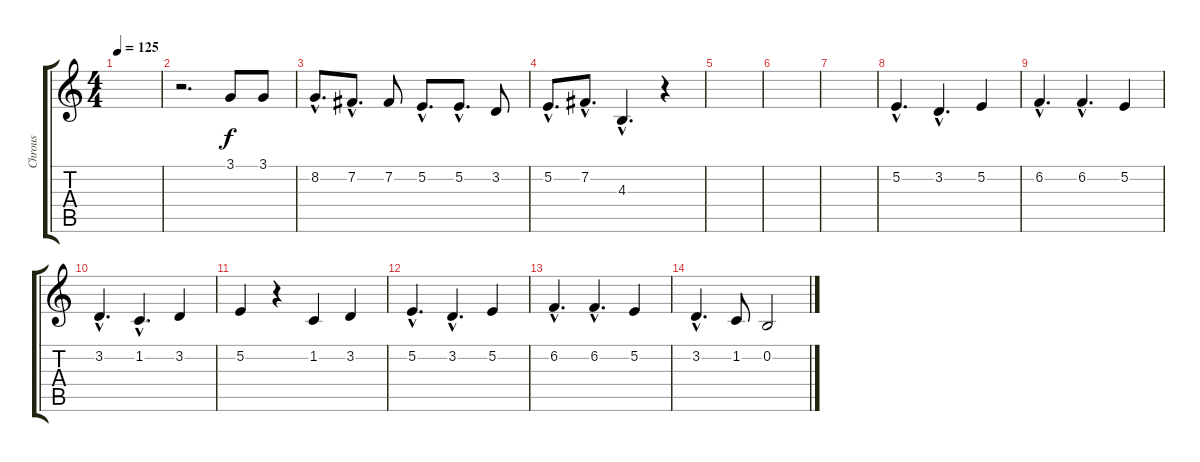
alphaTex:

\track ("Chrous" "Chrous") {instrument lead6voice}
\staff {score tabs}
\tuning (E4 B3 G3 D3 A2 E2) {hide}
\ts (4 4)
\tempo 125
\clef g2
\ks c
|
r.2{d} 3.1.8 3.1.8 |
8.2{hac}.8{d} 7.2{hac}.8{d} 7.2.8 5.2{hac}.8{d} 5.2{hac}.8{d} 3.2.8 |
5.2{hac}.8{d} 7.2{hac}.8{d} 4.3{hac}.4{d} r.4 |
|
|
|
5.2{hac}.4{d} 3.2{hac}.4{d} 5.2.4 |
6.2{hac}.4{d} 6.2{hac}.4{d} 5.2.4 |
3.2{hac}.4{d} 1.2{hac}.4{d} 3.2.4 |
5.2.4 r.4 1.2.4 3.2.4 |
5.2{hac}.4{d} 3.2{hac}.4{d} 5.2.4 |
6.2{hac}.4{d} 6.2{hac}.4{d} 5.2.4 |
3.2{hac}.4{d} 1.2.8 0.2.2
